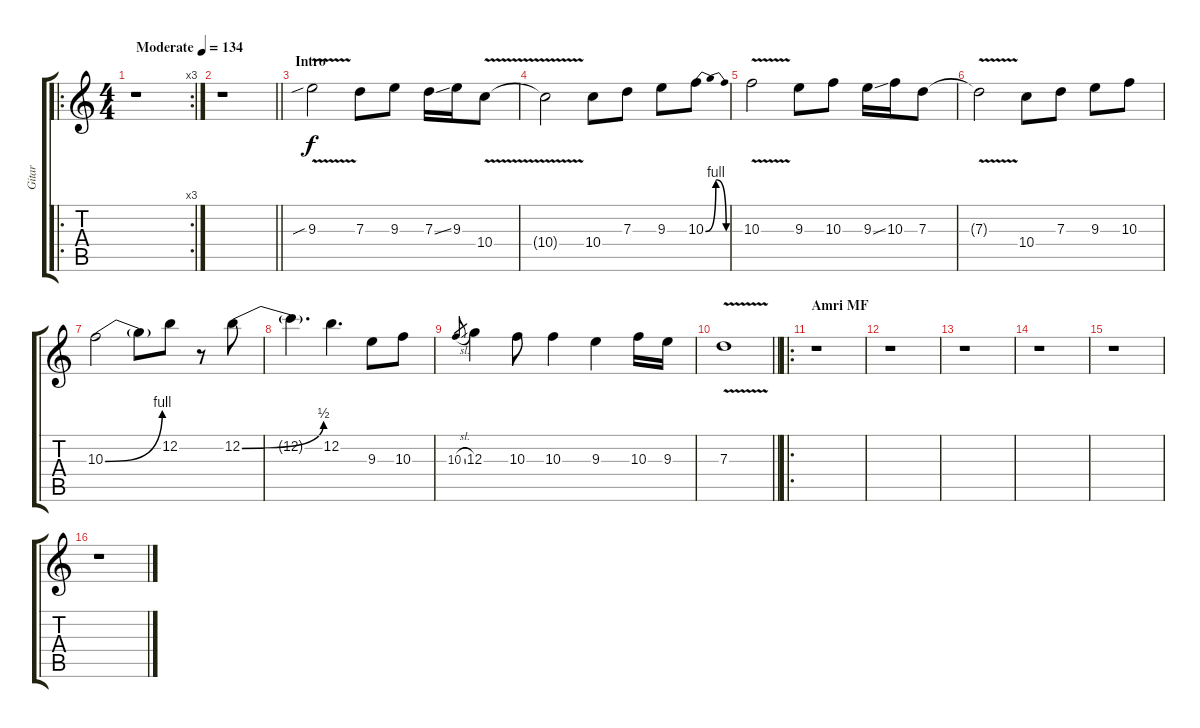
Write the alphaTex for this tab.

\track ("Gitar" "Gitar") {instrument overdrivenguitar}
\staff {score tabs}
\tuning (E4 B3 G3 D3 A2 E2) {hide}
\ro
\rc 3
\ts (4 4)
\tempo (134 "Moderate")
\clef g2
\ks c
r.1{dy f instrument overdrivenguitar} |
\barLineRight lightlight
r.1 |
\section ("" "Intro")
9.3{v sib}.2 7.3.8 9.3.8 7.3{ss}.16 9.3.16 10.4{v}.8 |
10.4{t}.2 10.4.8 7.3.8 9.3.8 10.3{be (bendrelease 0 0 15 4 45 4 60 0)}.8 |
10.3{v}.2 9.3.8 10.3.8 9.3{ss}.16 10.3.16 7.3.8 |
7.3{v t}.2 10.4.8 7.3.8 9.3.8 10.3.8 |
10.3{be (bend 0 0 60 4)}.2 10.3{t}.8 12.2.8 r.8 12.2{be (bend 0 0 60 2)}.8 |
12.2{t}.4{d} 12.2.4{d} 9.3.8 10.3.8 |
10.3{sl}.8{gr} 12.3.4 10.3.8 10.3.4 9.3.4 10.3.16 9.3.16 |
\barLineRight lightlight
7.3{v}.1 |
\ro
\section ("" "Amri MF")
r.1 |
r.1 |
r.1 |
r.1 |
r.1 |
r.1
